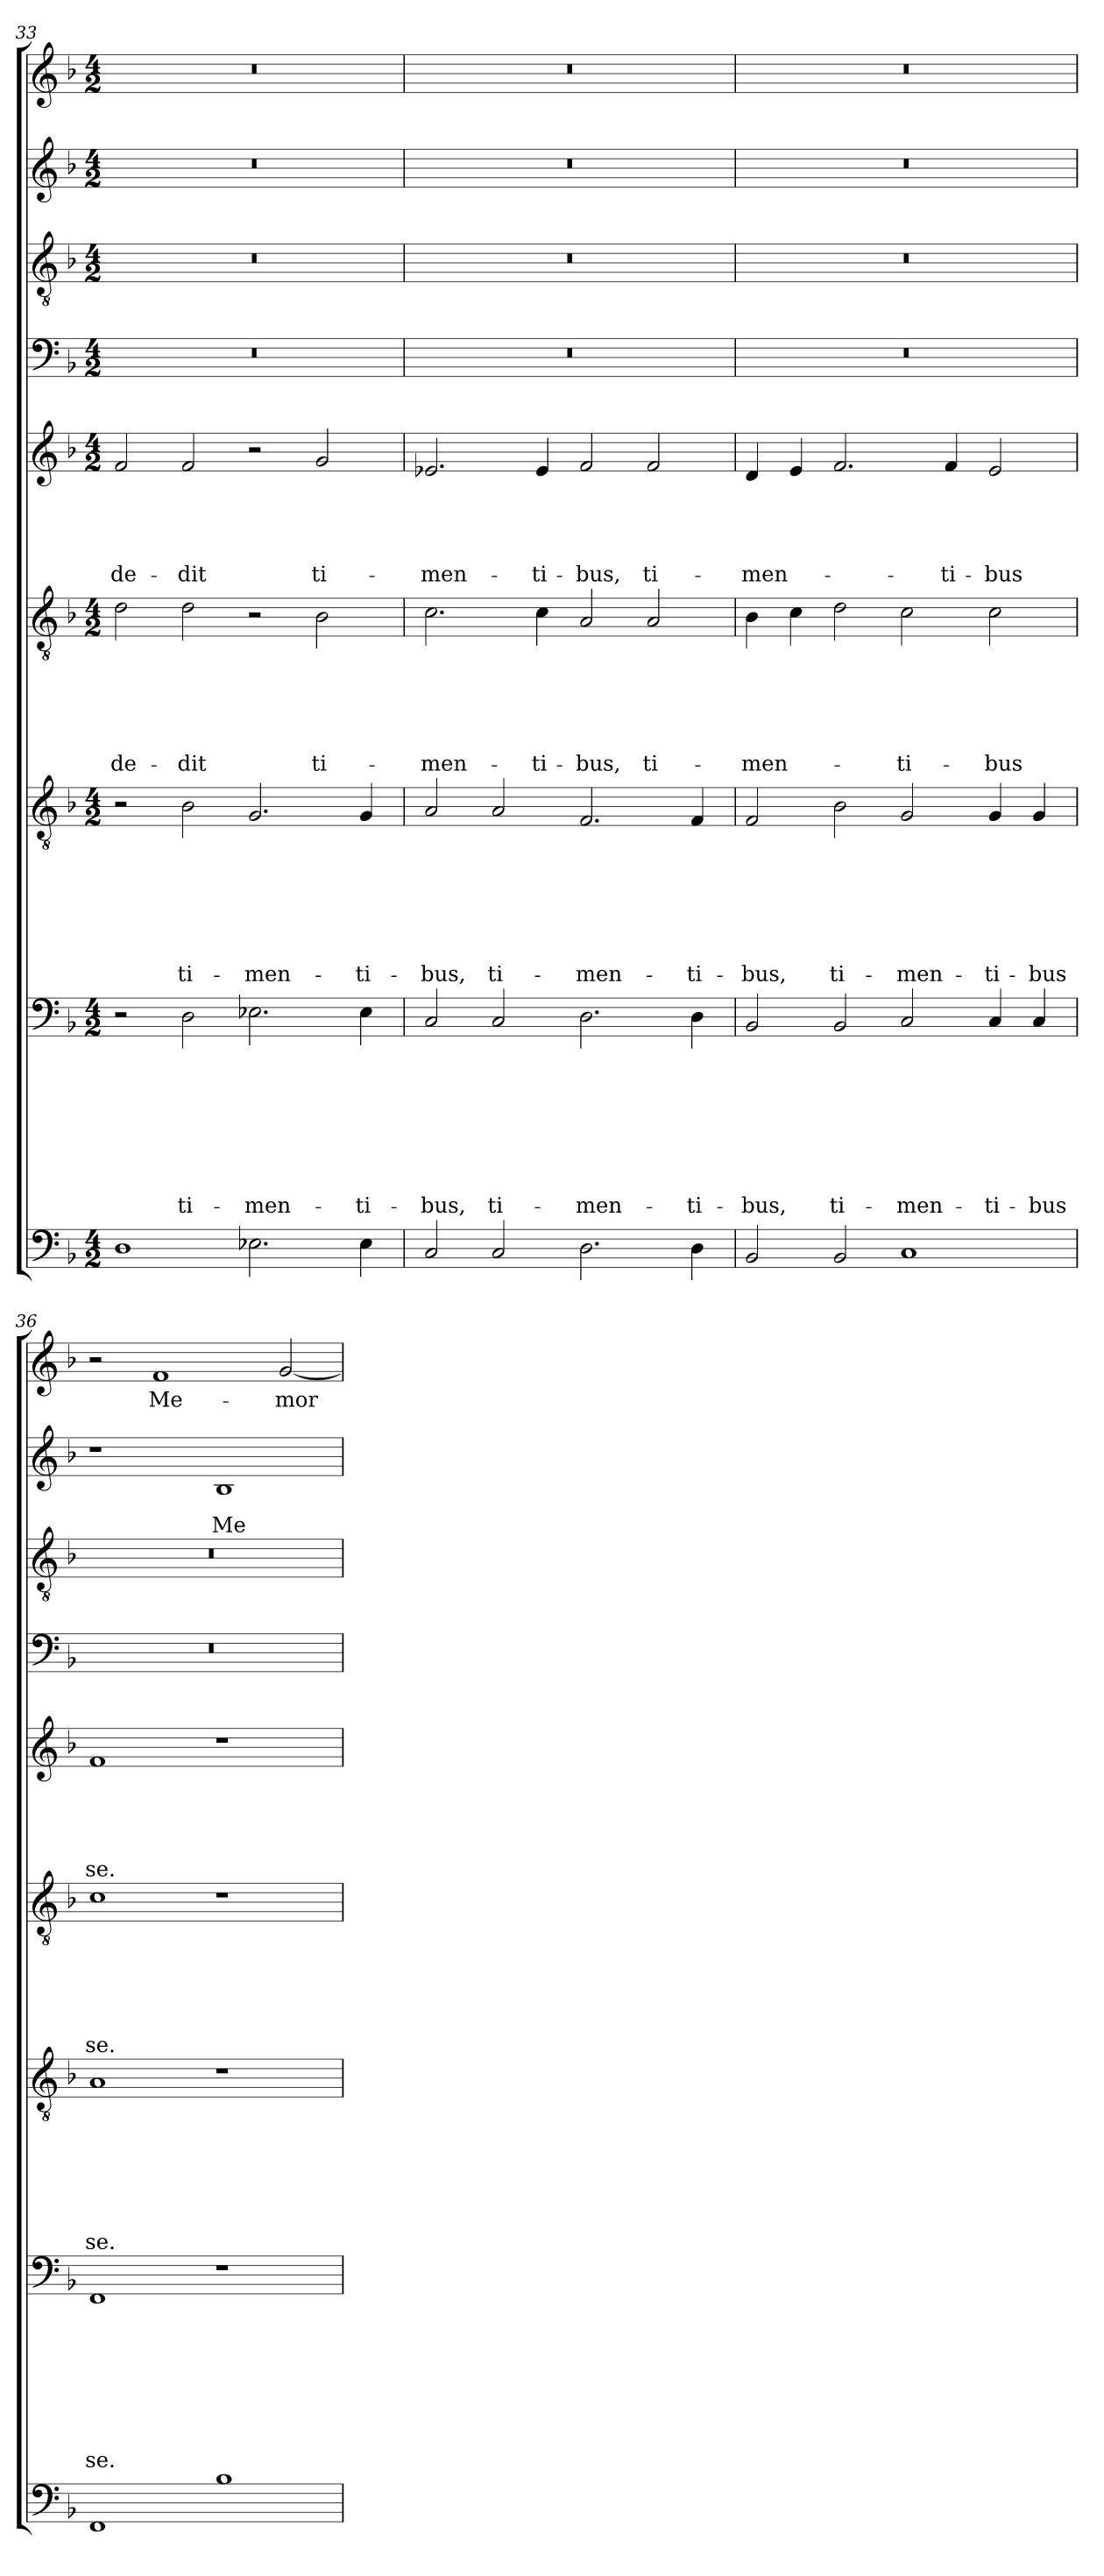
**kern	**kern	**text	**text	**text	**text	**text	**text	**text	**text	**kern	**text	**text	**text	**text	**text	**text	**text	**kern	**text	**text	**text	**text	**text	**text	**kern	**text	**text	**text	**text	**text	**kern	**kern	**kern	**text	**text	**kern	**text
*part9	*part8	*part8	*part8	*part8	*part8	*part8	*part8	*part8	*part8	*part7	*part7	*part7	*part7	*part7	*part7	*part7	*part7	*part6	*part6	*part6	*part6	*part6	*part6	*part6	*part5	*part5	*part5	*part5	*part5	*part5	*part4	*part3	*part2	*part2	*part2	*part1	*part1
*staff9	*staff8	*staff8	*staff8	*staff8	*staff8	*staff8	*staff8	*staff8	*staff8	*staff7	*staff7	*staff7	*staff7	*staff7	*staff7	*staff7	*staff7	*staff6	*staff6	*staff6	*staff6	*staff6	*staff6	*staff6	*staff5	*staff5	*staff5	*staff5	*staff5	*staff5	*staff4	*staff3	*staff2	*staff2	*staff2	*staff1	*staff1
!!LO:PB:g=z
*clefF4	*clefF4	*	*	*	*	*	*	*	*	*clefGv2	*	*	*	*	*	*	*	*clefGv2	*	*	*	*	*	*	*clefG2	*	*	*	*	*	*clefF4	*clefGv2	*clefG2	*	*	*clefG2	*
*k[b-]	*k[b-]	*	*	*	*	*	*	*	*	*k[b-]	*	*	*	*	*	*	*	*k[b-]	*	*	*	*	*	*	*k[b-]	*	*	*	*	*	*k[b-]	*k[b-]	*k[b-]	*	*	*k[b-]	*
*F:	*F:	*	*	*	*	*	*	*	*	*F:	*	*	*	*	*	*	*	*F:	*	*	*	*	*	*	*F:	*	*	*	*	*	*F:	*F:	*F:	*	*	*F:	*
*M4/2	*M4/2	*	*	*	*	*	*	*	*	*M4/2	*	*	*	*	*	*	*	*M4/2	*	*	*	*	*	*	*M4/2	*	*	*	*	*	*M4/2	*M4/2	*M4/2	*	*	*M4/2	*
=33	=33	=33	=33	=33	=33	=33	=33	=33	=33	=33	=33	=33	=33	=33	=33	=33	=33	=33	=33	=33	=33	=33	=33	=33	=33	=33	=33	=33	=33	=33	=33	=33	=33	=33	=33	=33	=33
!	!	!	!	!	!	!	!	!	!	!	!	!	!	!	!	!	!	!	!	!	!	!	!	!LO:LY:b	!	!	!	!	!	!LO:LY:b	!	!	!	!	!	!	!
1D	2r	.	.	.	.	.	.	.	.	2r	.	.	.	.	.	.	.	2d\	.	.	.	.	.	de-	2f/	.	.	.	.	de-	0r	0r	0r	.	.	0r	.
!	!	!	!	!	!	!	!	!	!LO:LY:b	!	!	!	!	!	!	!	!LO:LY:b	!	!	!	!	!	!	!LO:LY:b	!	!	!	!	!	!LO:LY:b	!	!	!	!	!	!	!
.	2D\	.	.	.	.	.	.	.	ti-	2B-\	.	.	.	.	.	.	ti-	2d\	.	.	.	.	.	-dit	2f/	.	.	.	.	-dit	.	.	.	.	.	.	.
!	!	!	!	!	!	!	!	!	!LO:LY:b	!	!	!	!	!	!	!	!LO:LY:b	!	!	!	!	!	!	!	!	!	!	!	!	!	!	!	!	!	!	!	!
2.E-X\	2.E-X\	.	.	.	.	.	.	.	-men-	2.G/	.	.	.	.	.	.	-men-	2r	.	.	.	.	.	.	2r	.	.	.	.	.	.	.	.	.	.	.	.
!	!	!	!	!	!	!	!	!	!	!	!	!	!	!	!	!	!	!	!	!	!	!	!	!LO:LY:b	!	!	!	!	!	!LO:LY:b	!	!	!	!	!	!	!
.	.	.	.	.	.	.	.	.	.	.	.	.	.	.	.	.	.	2B-\	.	.	.	.	.	ti-	2g/	.	.	.	.	ti-	.	.	.	.	.	.	.
!	!	!	!	!	!	!	!	!	!LO:LY:b	!	!	!	!	!	!	!	!LO:LY:b	!	!	!	!	!	!	!	!	!	!	!	!	!	!	!	!	!	!	!	!
4E-\	4E-\	.	.	.	.	.	.	.	-ti-	4G/	.	.	.	.	.	.	-ti-	.	.	.	.	.	.	.	.	.	.	.	.	.	.	.	.	.	.	.	.
=34	=34	=34	=34	=34	=34	=34	=34	=34	=34	=34	=34	=34	=34	=34	=34	=34	=34	=34	=34	=34	=34	=34	=34	=34	=34	=34	=34	=34	=34	=34	=34	=34	=34	=34	=34	=34	=34
!	!	!	!	!	!	!	!	!	!LO:LY:b	!	!	!	!	!	!	!	!LO:LY:b	!	!	!	!	!	!	!LO:LY:b	!	!	!	!	!	!LO:LY:b	!	!	!	!	!	!	!
2C/	2C/	.	.	.	.	.	.	.	-bus,	2A/	.	.	.	.	.	.	-bus,	2.c\	.	.	.	.	.	-men-	2.e-X/	.	.	.	.	-men-	0r	0r	0r	.	.	0r	.
!	!	!	!	!	!	!	!	!	!LO:LY:b	!	!	!	!	!	!	!	!LO:LY:b	!	!	!	!	!	!	!	!	!	!	!	!	!	!	!	!	!	!	!	!
2C/	2C/	.	.	.	.	.	.	.	ti-	2A/	.	.	.	.	.	.	ti-	.	.	.	.	.	.	.	.	.	.	.	.	.	.	.	.	.	.	.	.
!	!	!	!	!	!	!	!	!	!	!	!	!	!	!	!	!	!	!	!	!	!	!	!	!LO:LY:b	!	!	!	!	!	!LO:LY:b	!	!	!	!	!	!	!
.	.	.	.	.	.	.	.	.	.	.	.	.	.	.	.	.	.	4c\	.	.	.	.	.	-ti-	4e-/	.	.	.	.	-ti-	.	.	.	.	.	.	.
!	!	!	!	!	!	!	!	!	!LO:LY:b	!	!	!	!	!	!	!	!LO:LY:b	!	!	!	!	!	!	!LO:LY:b	!	!	!	!	!	!LO:LY:b	!	!	!	!	!	!	!
2.D\	2.D\	.	.	.	.	.	.	.	-men-	2.F/	.	.	.	.	.	.	-men-	2A/	.	.	.	.	.	-bus,	2f/	.	.	.	.	-bus,	.	.	.	.	.	.	.
!	!	!	!	!	!	!	!	!	!	!	!	!	!	!	!	!	!	!	!	!	!	!	!	!LO:LY:b	!	!	!	!	!	!LO:LY:b	!	!	!	!	!	!	!
.	.	.	.	.	.	.	.	.	.	.	.	.	.	.	.	.	.	2A/	.	.	.	.	.	ti-	2f/	.	.	.	.	ti-	.	.	.	.	.	.	.
!	!	!	!	!	!	!	!	!	!LO:LY:b	!	!	!	!	!	!	!	!LO:LY:b	!	!	!	!	!	!	!	!	!	!	!	!	!	!	!	!	!	!	!	!
4D\	4D\	.	.	.	.	.	.	.	-ti-	4F/	.	.	.	.	.	.	-ti-	.	.	.	.	.	.	.	.	.	.	.	.	.	.	.	.	.	.	.	.
=35	=35	=35	=35	=35	=35	=35	=35	=35	=35	=35	=35	=35	=35	=35	=35	=35	=35	=35	=35	=35	=35	=35	=35	=35	=35	=35	=35	=35	=35	=35	=35	=35	=35	=35	=35	=35	=35
!	!	!	!	!	!	!	!	!	!LO:LY:b	!	!	!	!	!	!	!	!LO:LY:b	!	!	!	!	!	!	!LO:LY:b	!	!	!	!	!	!LO:LY:b	!	!	!	!	!	!	!
2BB-/	2BB-/	.	.	.	.	.	.	.	-bus,	2F/	.	.	.	.	.	.	-bus,	4B-\	.	.	.	.	.	-men-	4d/	.	.	.	.	-men-	0r	0r	0r	.	.	0r	.
.	.	.	.	.	.	.	.	.	.	.	.	.	.	.	.	.	.	4c\	.	.	.	.	.	.	4e/	.	.	.	.	.	.	.	.	.	.	.	.
!	!	!	!	!	!	!	!	!	!LO:LY:b	!	!	!	!	!	!	!	!LO:LY:b	!	!	!	!	!	!	!	!	!	!	!	!	!	!	!	!	!	!	!	!
2BB-/	2BB-/	.	.	.	.	.	.	.	ti-	2B-\	.	.	.	.	.	.	ti-	2d\	.	.	.	.	.	.	2.f/	.	.	.	.	.	.	.	.	.	.	.	.
!	!	!	!	!	!	!	!	!	!LO:LY:b	!	!	!	!	!	!	!	!LO:LY:b	!	!	!	!	!	!	!LO:LY:b	!	!	!	!	!	!	!	!	!	!	!	!	!
1C	2C/	.	.	.	.	.	.	.	-men-	2G/	.	.	.	.	.	.	-men-	2c\	.	.	.	.	.	-ti-	.	.	.	.	.	.	.	.	.	.	.	.	.
!	!	!	!	!	!	!	!	!	!	!	!	!	!	!	!	!	!	!	!	!	!	!	!	!	!	!	!	!	!	!LO:LY:b	!	!	!	!	!	!	!
.	.	.	.	.	.	.	.	.	.	.	.	.	.	.	.	.	.	.	.	.	.	.	.	.	4f/	.	.	.	.	-ti-	.	.	.	.	.	.	.
!	!	!	!	!	!	!	!	!	!LO:LY:b	!	!	!	!	!	!	!	!LO:LY:b	!	!	!	!	!	!	!LO:LY:b	!	!	!	!	!	!LO:LY:b	!	!	!	!	!	!	!
.	4C/	.	.	.	.	.	.	.	-ti-	4G/	.	.	.	.	.	.	-ti-	2c\	.	.	.	.	.	-bus	2e/	.	.	.	.	-bus	.	.	.	.	.	.	.
!	!	!	!	!	!	!	!	!	!LO:LY:b	!	!	!	!	!	!	!	!LO:LY:b	!	!	!	!	!	!	!	!	!	!	!	!	!	!	!	!	!	!	!	!
.	4C/	.	.	.	.	.	.	.	-bus	4G/	.	.	.	.	.	.	-bus	.	.	.	.	.	.	.	.	.	.	.	.	.	.	.	.	.	.	.	.
=36	=36	=36	=36	=36	=36	=36	=36	=36	=36	=36	=36	=36	=36	=36	=36	=36	=36	=36	=36	=36	=36	=36	=36	=36	=36	=36	=36	=36	=36	=36	=36	=36	=36	=36	=36	=36	=36
!	!	!	!	!	!	!	!	!	!LO:LY:b	!	!	!	!	!	!	!	!LO:LY:b	!	!	!	!	!	!	!LO:LY:b	!	!	!	!	!	!LO:LY:b	!	!	!	!	!	!	!
1FF	1FF	.	.	.	.	.	.	.	se.	1A	.	.	.	.	.	.	se.	1c	.	.	.	.	.	se.	1f	.	.	.	.	se.	0r	0r	1r	.	.	2r	.
!	!	!	!	!	!	!	!	!	!	!	!	!	!	!	!	!	!	!	!	!	!	!	!	!	!	!	!	!	!	!	!	!	!	!	!	!	!LO:LY:b
.	.	.	.	.	.	.	.	.	.	.	.	.	.	.	.	.	.	.	.	.	.	.	.	.	.	.	.	.	.	.	.	.	.	.	.	1f	Me-
!	!	!	!	!	!	!	!	!	!	!	!	!	!	!	!	!	!	!	!	!	!	!	!	!	!	!	!	!	!	!	!	!	!	!	!LO:LY:b	!	!
1B-	1r	.	.	.	.	.	.	.	.	1r	.	.	.	.	.	.	.	1r	.	.	.	.	.	.	1r	.	.	.	.	.	.	.	1B-	.	Me-	.	.
!	!	!	!	!	!	!	!	!	!	!	!	!	!	!	!	!	!	!	!	!	!	!	!	!	!	!	!	!	!	!	!	!	!	!	!	!	!LO:LY:b
.	.	.	.	.	.	.	.	.	.	.	.	.	.	.	.	.	.	.	.	.	.	.	.	.	.	.	.	.	.	.	.	.	.	.	.	[2g/	-mor
=	=	=	=	=	=	=	=	=	=	=	=	=	=	=	=	=	=	=	=	=	=	=	=	=	=	=	=	=	=	=	=	=	=	=	=	=	=
*-	*-	*-	*-	*-	*-	*-	*-	*-	*-	*-	*-	*-	*-	*-	*-	*-	*-	*-	*-	*-	*-	*-	*-	*-	*-	*-	*-	*-	*-	*-	*-	*-	*-	*-	*-	*-	*-
